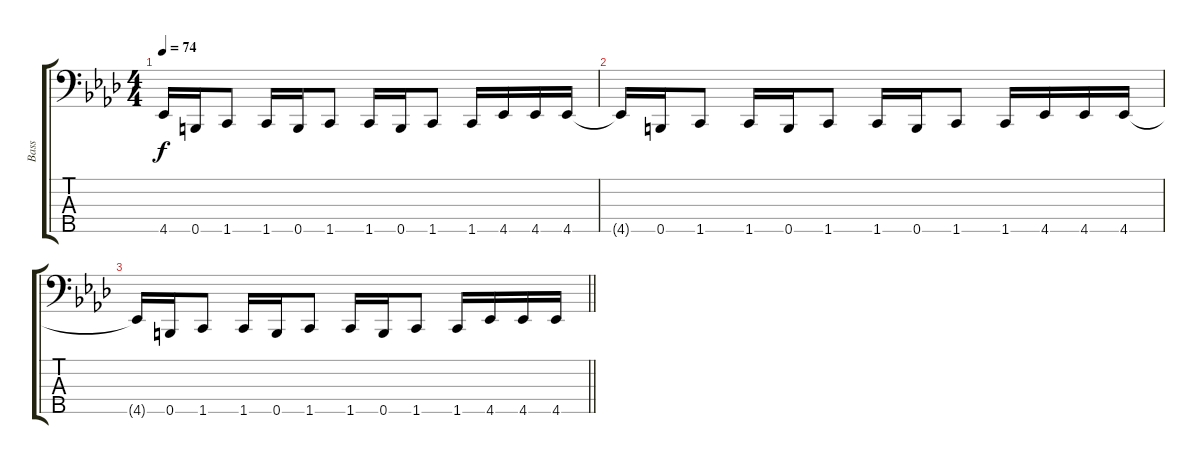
\track ("Bass" "Bass") {instrument electricbasspick}
\staff {score tabs}
\tuning (G2 D2 A1 E1 B0) {hide}
\ts (4 4)
\tempo 74
\clef f4
\ks fminor
4.5{t}.16{dy f} 0.5.16 1.5.8 1.5.16 0.5.16 1.5.8 1.5.16 0.5.16 1.5.8 1.5.16 4.5.16 4.5.16 4.5.16 |
4.5{t}.16 0.5.16 1.5.8 1.5.16 0.5.16 1.5.8 1.5.16 0.5.16 1.5.8 1.5.16 4.5.16 4.5.16 4.5.16 |
\barLineRight lightlight
4.5{t}.16 0.5.16 1.5.8 1.5.16 0.5.16 1.5.8 1.5.16 0.5.16 1.5.8 1.5.16 4.5.16 4.5.16 4.5.16
